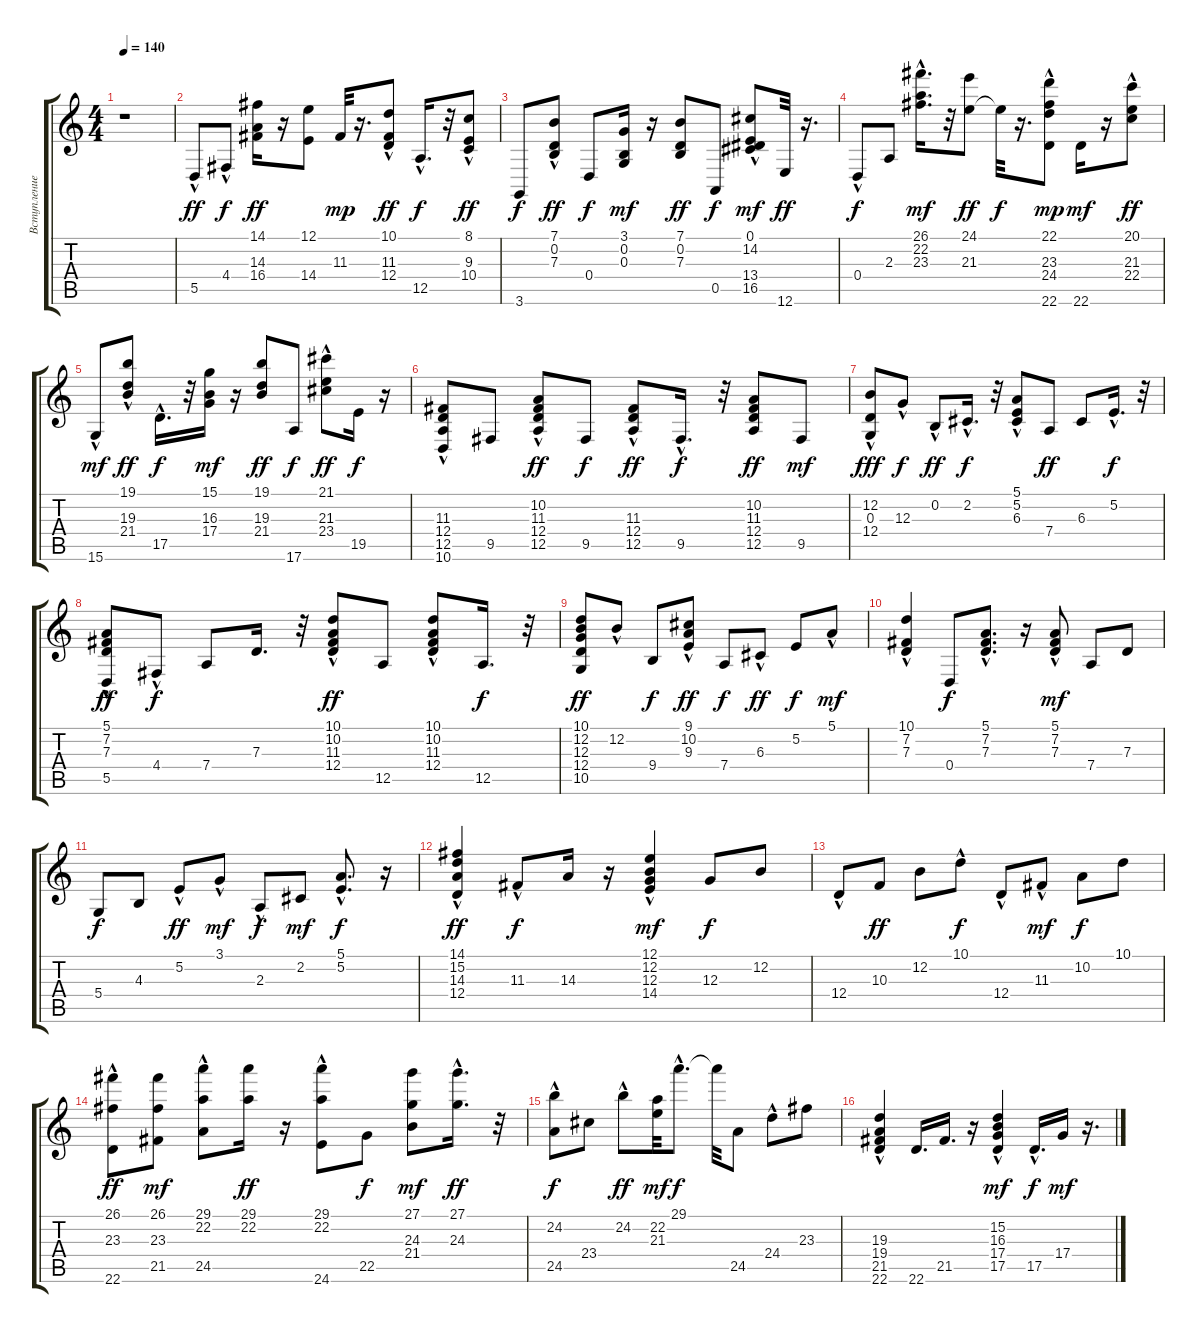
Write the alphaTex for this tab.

\track ("Вступление" "Вступление") {instrument acousticgrandpiano}
\staff {score tabs}
\tuning (E4 B3 G3 D3 A2 E2) {hide}
\ts (4 4)
\tempo 140
\clef g2
\ks c
r.1{dy ff instrument acousticgrandpiano} |
5.5{hac}.8 4.4{hac}.8{dy f} (14.1 14.3 16.4).16{dy ff} r.16 (12.1 14.4).8 11.3.32{dy mp} r.16{d} (10.1 11.3 12.4{hac}).8{dy ff} 12.5{hac}.16{d dy f} r.32 (8.1 9.3 10.4{hac}).8{dy ff} |
3.6.8{dy f} (7.1{hac} 0.2 7.3{hac}).8{dy ff} 0.4.8{dy f} (3.1 0.2 0.3).16{dy mf} r.16 (7.1 0.2 7.3).8{dy ff} 0.5.8{dy f} (0.1{hac} 14.2 13.4 16.5{hac}).8{dy mf} 12.6.32{dy ff} r.16{d} |
0.4{hac}.8{dy f} 2.3.8 (26.1 22.2{hac} 23.3{hac}).16{d dy mf} r.32 (24.1 21.3).8{dy ff} 21.3{t}.32{dy f} r.16{d} (22.1 23.3 24.4{hac} 22.6).8{dy mp} 22.6.16{dy mf} r.16 (20.1 21.3 22.4{hac}).8{dy ff} |
15.6{hac}.8{dy mf} (19.1{hac} 19.3 21.4).8{dy ff} 17.5{hac}.16{d dy f} r.32 (15.1 16.3 17.4).16{dy mf} r.16 (19.1 19.3 21.4).8{dy ff} 17.6.8{dy f} (21.1{hac} 21.3{hac} 23.4{hac}).8{dy ff} 19.5.16{dy f} r.16 |
(11.3 12.4 12.5{hac} 10.6).8 9.5.8 (10.2{hac} 11.3{hac} 12.4{hac} 12.5{hac}).8{dy ff} 9.5.8{dy f} (11.3{hac} 12.4{hac} 12.5).8{dy ff} 9.5{hac}.16{d dy f} r.32 (10.2 11.3 12.4 12.5).8{dy ff} 9.5.8{dy mf} |
(12.2{hac} 0.3 12.4{hac}).8{dy fff volume 0} 12.3{hac}.8{dy f} 0.2{hac}.8{dy ff} 2.2{hac}.16{d dy f} r.32 (5.1{hac} 5.2 6.3{hac}).8 7.4.8{dy ff} 6.3.8 5.2{hac}.16{d dy f} r.32 |
(5.1{hac} 7.2{hac} 7.3 5.5{hac}).8{dy ff} 4.4{hac}.8{dy f} 7.4.8 7.3.16{d} r.32 (10.1{hac} 10.2{hac} 11.3{hac} 12.4).8{dy ff} 12.5.8 (10.1{hac} 10.2{hac} 11.3{hac} 12.4{hac}).8 12.5.16{d dy f} r.32 |
(10.1 12.2 12.3 12.4 10.5).8{dy ff} 12.2{hac}.8 9.4.8{dy f} (9.1 10.2{hac} 9.3).8{dy ff} 7.4.8{dy f} 6.3{hac}.8{dy ff} 5.2.8{dy f} 5.1{hac}.8{dy mf} |
(10.1{hac} 7.2 7.3).4 0.4.8{dy f} (5.1{hac} 7.2 7.3).8{d} r.16 (5.1 7.2 7.3{hac}).8{dy mf} 7.4.8 7.3.8 |
5.4.8{dy f} 4.3.8 5.2{hac}.8{dy ff} 3.1{hac}.8{dy mf} 2.3{hac}.8{dy f} 2.2.8{dy mf} (5.1{hac} 5.2).8{d dy f} r.16 |
(14.1{hac} 15.2{hac} 14.3{hac} 12.4).4{dy ff} 11.3{hac}.8{dy f} 14.3.16 r.16 (12.1{hac} 12.2 12.3 14.4).4{dy mf} 12.3.8{dy f} 12.2.8 |
12.4{hac}.8 10.3.8{dy ff} 12.2.8 10.1{hac}.8{dy f} 12.4{hac}.8 11.3{hac}.8{dy mf} 10.2.8{dy f} 10.1.8 |
(26.1 23.3 22.6{hac}).8{dy ff} (26.1 23.3 21.5).8{dy mf} (29.1 22.2 24.5{hac}).8 (29.1 22.2).16{dy ff} r.16 (29.1 22.2{hac} 24.6{hac}).8 22.5.8{dy f} (27.1 24.3 21.4).8{dy mf} (27.1{hac} 24.3).16{d dy ff} r.32 |
(24.2 24.5{hac}).8{dy f} 23.4.8 24.2{hac}.8{dy ff} (22.2 21.3).32{dy mf} 29.1{hac}.8{d dy f} 29.1{t}.32 24.5.8 24.4{hac}.8 23.3.8 |
(19.3{hac} 19.4{hac} 21.5 22.6).4 22.6.16{d} 21.5.16{d} r.16 (15.2{hac} 16.3{hac} 17.4 17.5).4{dy mf} 17.5{hac}.16{d dy f} 17.4.16{dy mf} r.16{d}
